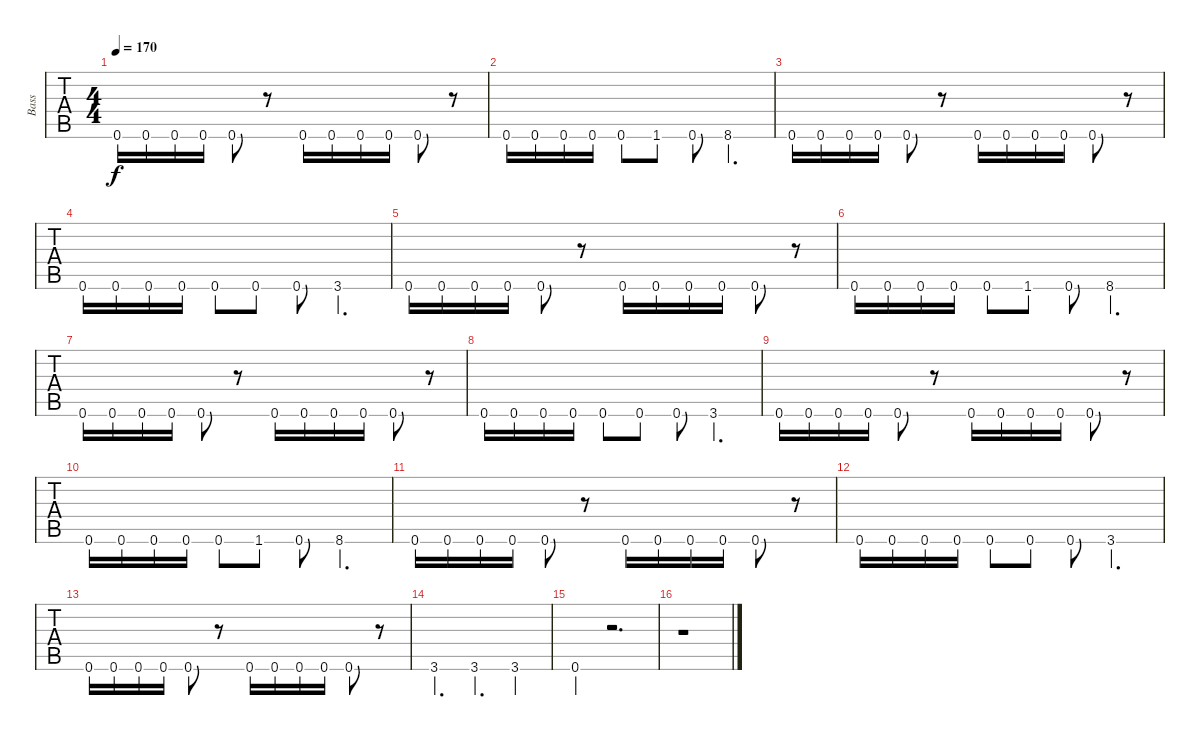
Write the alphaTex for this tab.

\track ("Bass" "Bass") {instrument electricbassfinger}
\staff {tabs}
\tuning (D3 A2 F2 C2 G1 C1) {hide}
\ts (4 4)
\tempo 170
\clef f4
\ks c
0.6.16{dy f} 0.6.16 0.6.16 0.6.16 0.6.8 r.8 0.6.16 0.6.16 0.6.16 0.6.16 0.6.8 r.8 |
0.6.16 0.6.16 0.6.16 0.6.16 0.6.8 1.6.8 0.6.8 8.6.4{d} |
0.6.16 0.6.16 0.6.16 0.6.16 0.6.8 r.8 0.6.16 0.6.16 0.6.16 0.6.16 0.6.8 r.8 |
0.6.16 0.6.16 0.6.16 0.6.16 0.6.8 0.6.8 0.6.8 3.6.4{d} |
0.6.16 0.6.16 0.6.16 0.6.16 0.6.8 r.8 0.6.16 0.6.16 0.6.16 0.6.16 0.6.8 r.8 |
0.6.16 0.6.16 0.6.16 0.6.16 0.6.8 1.6.8 0.6.8 8.6.4{d} |
0.6.16 0.6.16 0.6.16 0.6.16 0.6.8 r.8 0.6.16 0.6.16 0.6.16 0.6.16 0.6.8 r.8 |
0.6.16 0.6.16 0.6.16 0.6.16 0.6.8 0.6.8 0.6.8 3.6.4{d} |
0.6.16 0.6.16 0.6.16 0.6.16 0.6.8 r.8 0.6.16 0.6.16 0.6.16 0.6.16 0.6.8 r.8 |
0.6.16 0.6.16 0.6.16 0.6.16 0.6.8 1.6.8 0.6.8 8.6.4{d} |
0.6.16 0.6.16 0.6.16 0.6.16 0.6.8 r.8 0.6.16 0.6.16 0.6.16 0.6.16 0.6.8 r.8 |
0.6.16 0.6.16 0.6.16 0.6.16 0.6.8 0.6.8 0.6.8 3.6.4{d} |
0.6.16 0.6.16 0.6.16 0.6.16 0.6.8 r.8 0.6.16 0.6.16 0.6.16 0.6.16 0.6.8 r.8 |
3.6.4{d} 3.6.4{d} 3.6.4 |
0.6.4 r.2{d} |
r.1
